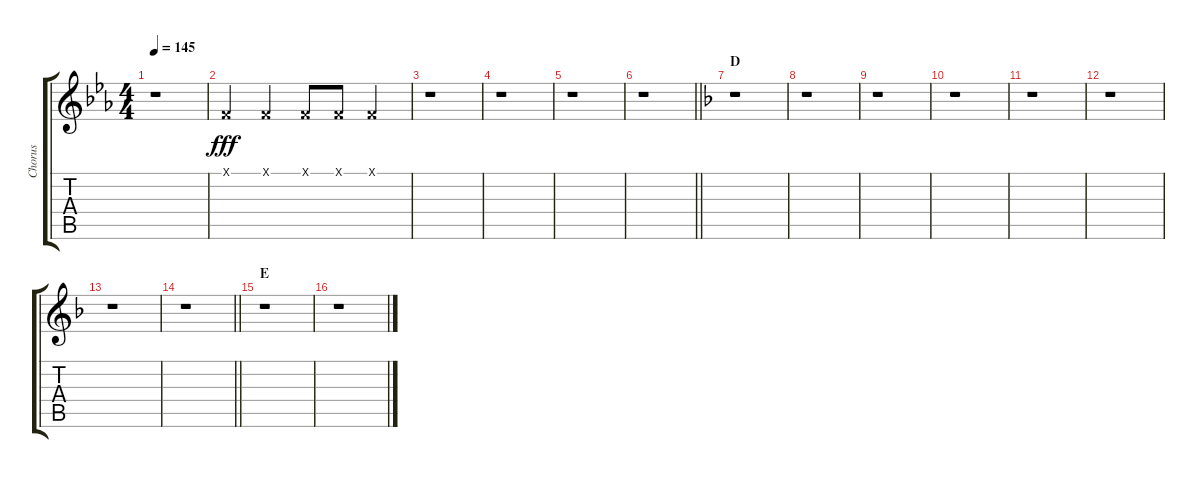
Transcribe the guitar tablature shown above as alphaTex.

\track ("Chorus" "Chorus") {instrument voiceoohs}
\staff {score tabs}
\tuning (E4 B3 G3 D3 A2 E2) {hide}
\ts (4 4)
\tempo 145
\clef g2
\ks eb
r.1{dy ff} |
1.1{x}.4{dy fff} 1.1{x}.4 1.1{x}.8 1.1{x}.8 1.1{x}.4 |
r.1 |
r.1 |
r.1 |
\barLineRight lightlight
r.1 |
\section ("" "D")
\ks f
r.1 |
r.1 |
r.1 |
r.1 |
r.1 |
r.1 |
r.1 |
\barLineRight lightlight
r.1 |
\section ("" "E")
r.1 |
r.1
